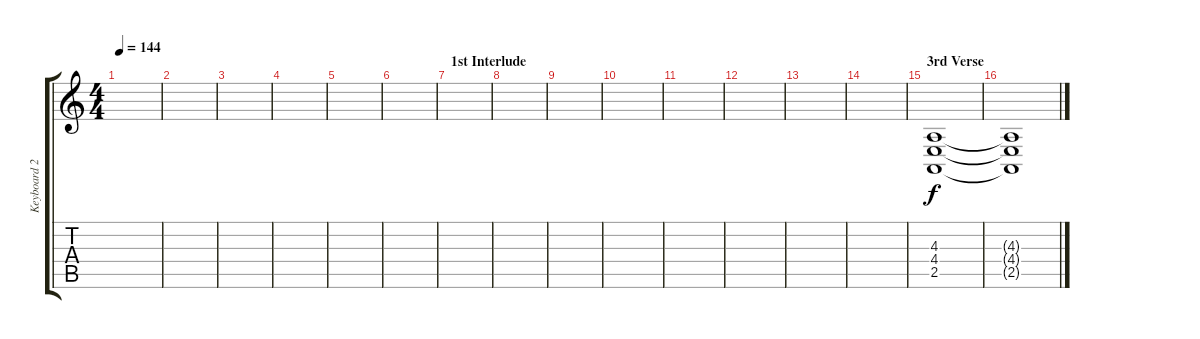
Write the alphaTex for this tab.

\track ("Keyboard 2" "Keyboard 2") {instrument stringensemble1}
\staff {score tabs}
\tuning (D4 A3 F3 C3 G2 D2) {hide}
\ts (4 4)
\tempo 144
\clef g2
\ks c
|
|
|
|
|
|
\section ("" "1st Interlude")
|
|
|
|
|
|
|
|
\section ("" "3rd Verse")
(4.3 4.4 2.5).1 |
(4.3{t} 4.4{t} 2.5{t}).1{dy f}
